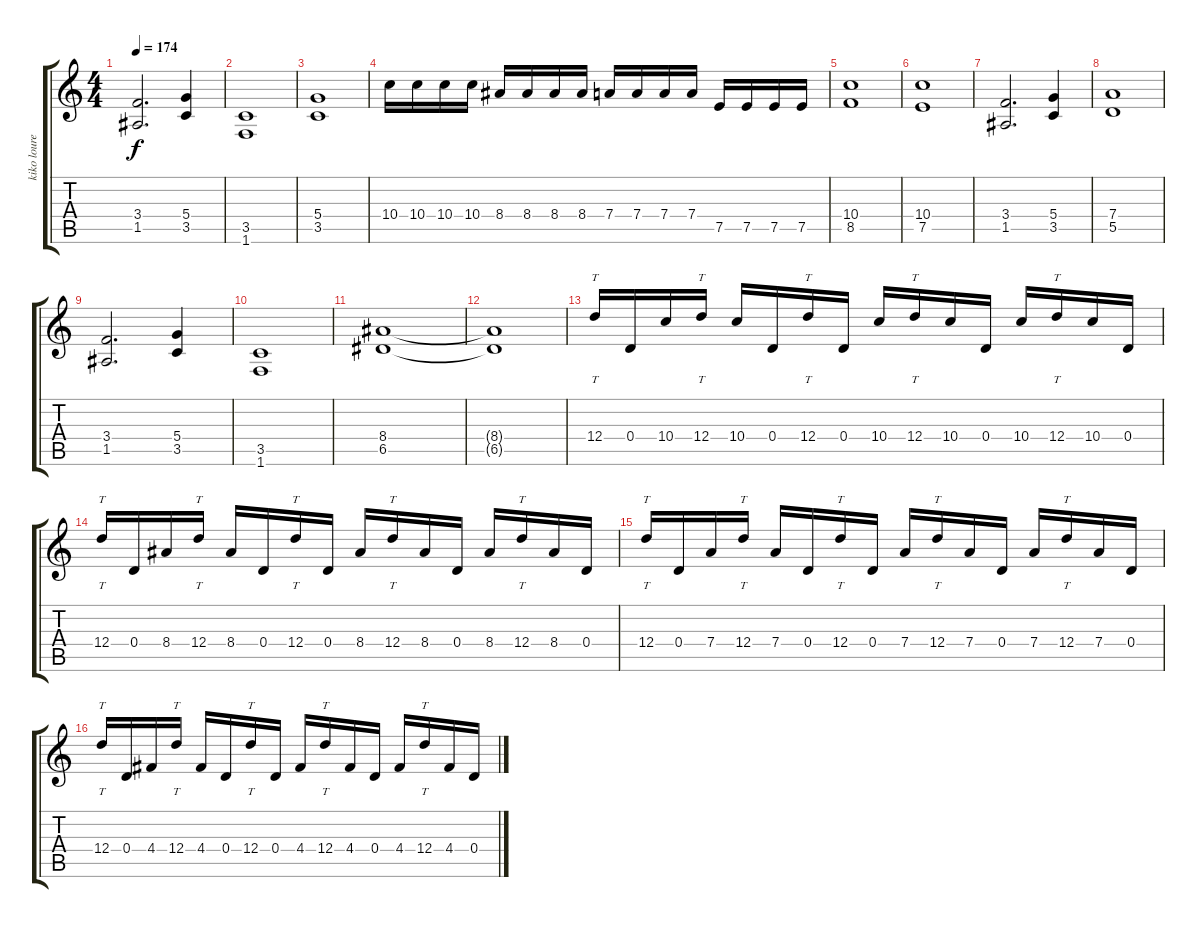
\track ("kiko loureiro" "kiko loure") {instrument distortionguitar}
\staff {score tabs}
\tuning (E4 B3 G3 D3 A2 E2) {hide}
\ts (4 4)
\tempo 174
\clef g2
\ks c
(3.4 1.5).2{d dy f} (5.4 3.5).4 |
(3.5 1.6).1 |
(5.4 3.5).1 |
10.4.16 10.4.16 10.4.16 10.4.16 8.4.16 8.4.16 8.4.16 8.4.16 7.4.16 7.4.16 7.4.16 7.4.16 7.5.16 7.5.16 7.5.16 7.5.16 |
(10.4 8.5).1 |
(10.4 7.5).1 |
(3.4 1.5).2{d} (5.4 3.5).4 |
(7.4 5.5).1 |
(3.4 1.5).2{d} (5.4 3.5).4 |
(3.5 1.6).1 |
(8.4 6.5).1 |
(8.4{t} 6.5{t}).1 |
12.4.16{tt} 0.4.16 10.4.16 12.4.16{tt} 10.4.16 0.4.16 12.4.16{tt} 0.4.16 10.4.16 12.4.16{tt} 10.4.16 0.4.16 10.4.16 12.4.16{tt} 10.4.16 0.4.16 |
12.4.16{tt} 0.4.16 8.4.16 12.4.16{tt} 8.4.16 0.4.16 12.4.16{tt} 0.4.16 8.4.16 12.4.16{tt} 8.4.16 0.4.16 8.4.16 12.4.16{tt} 8.4.16 0.4.16 |
12.4.16{tt} 0.4.16 7.4.16 12.4.16{tt} 7.4.16 0.4.16 12.4.16{tt} 0.4.16 7.4.16 12.4.16{tt} 7.4.16 0.4.16 7.4.16 12.4.16{tt} 7.4.16 0.4.16 |
12.4.16{tt} 0.4.16 4.4.16 12.4.16{tt} 4.4.16 0.4.16 12.4.16{tt} 0.4.16 4.4.16 12.4.16{tt} 4.4.16 0.4.16 4.4.16 12.4.16{tt} 4.4.16 0.4.16
